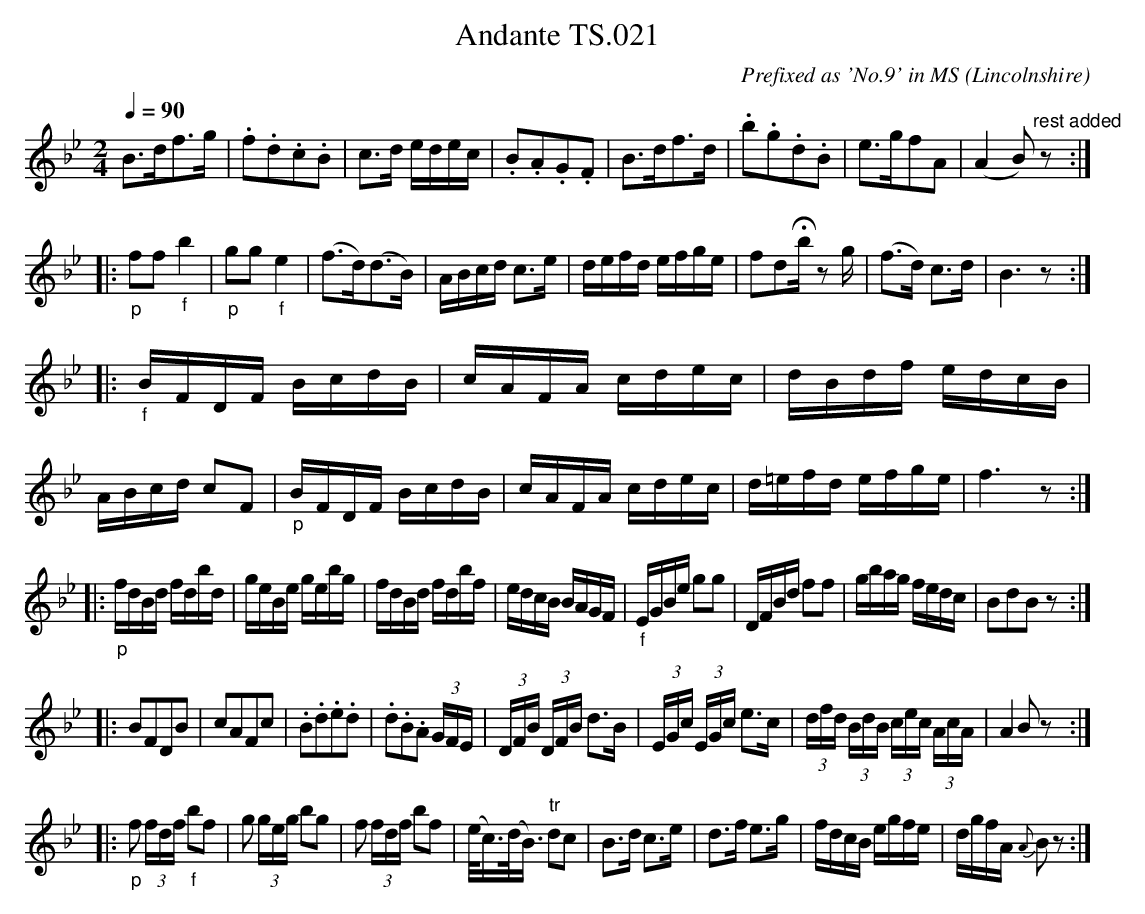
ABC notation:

X:1
T:Andante TS.021
C:Prefixed as 'No.9' in MS
L:1/8
M:2/4
O:Lincolnshire
Q:1/4=90
K:Bb
B>df>g|.f.d.c.B|c>d e/d/e/c/|.B.A.G.F|B>df>d|.b.g.d.B|e>gfA|(A2B)"rest added"z:|!
|:"_p"ff"_f"b2|"_p"gg"_f"e2|(f>d)(d>B)|A/B/c/d/ c>e|d/e/f/d/ e/f/g/e/|fdHb/ zg/|(f>d) c>d|B3z:|!
|:"_f"B/F/D/F/ B/c/d/B/|c/A/F/A/ c/d/e/c/|d/B/d/f/ e/d/c/B/|A/B/c/d/ cF|"_p"B/F/D/F/ B/c/d/B/|c/A/F/A/ c/d/e/c/|d/=e/f/d/ e/f/g/e/|f3z:|!
L:1/16
|:"_p"fdBd fdbd|geBe gebg|fdBd fdbf|edcB BAGF|"_f"EGBe g2g2|DFBd f2f2|gbag fedc|B2d2B2z2:|!
|:B2F2D2B2|c2A2F2c2|.B2.d2.e2.d2|.d2.B2.A2 (3GFE|(3DFB (3DFB d2>B2|(3EGc (3EGc e2>c2|(3dfd (3BdB (3cec (3AcA|A4B2z2:|!
|:"_p"f2 (3fdf "_f" b2f2|g2 (3geg b2g2|f2 (3fdf b2f2|(e<c)(d<B) "tr"d2c2|B2>d2 c2>e2|d2>f2 e2>g2|fdcB egfe|dgfA {A}B2z2:|]
